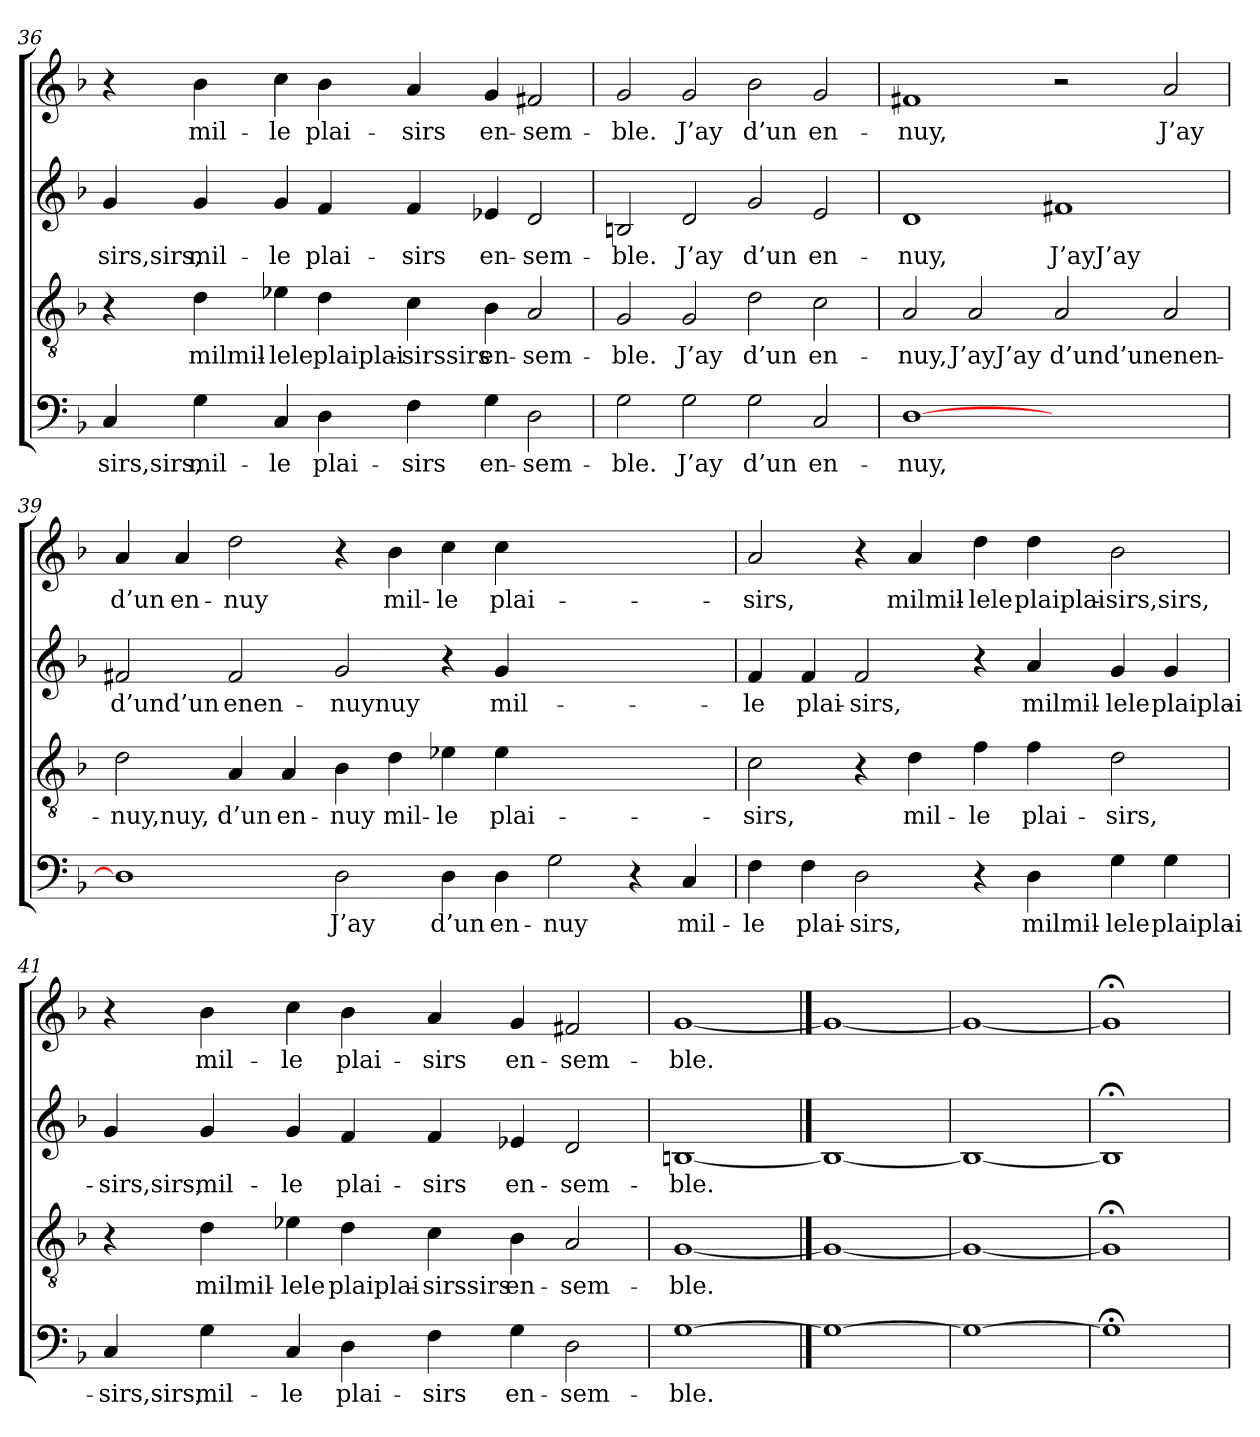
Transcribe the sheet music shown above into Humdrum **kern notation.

**kern	**text	**kern	**text	**kern	**text	**kern	**text
*part4	*part4	*part3	*part3	*part2	*part2	*part1	*part1
*staff4	*staff4	*staff3	*staff3	*staff2	*staff2	*staff1	*staff1
*clefF4	*	*clefGv2	*	*clefG2	*	*clefG2	*
*k[b-]	*	*k[b-]	*	*k[b-]	*	*k[b-]	*
=36	=36	=36	=36	=36	=36	=36	=36
4C	-sirs,sirs,	4r	.	4g	-sirs,sirs,	4r	.
4G	mil-	4d	milmil-	4g	mil-	4b-	mil-
4C	-le	4e-X	-lele	4g	-le	4cc	-le
4D	plai-	4d	plaiplai-	4f	plai-	4b-	plai-
4F	-sirs	4c	-sirssirs	4f	-sirs	4a	-sirs
4G	en-	4B-	en-	4e-X	en-	4g	en-
2D	-sem-	2A	-sem-	2d	-sem-	2f#X	-sem-
=37	=37	=37	=37	=37	=37	=37	=37
2G	-ble.	2G	-ble.	2Bn	-ble.	2g	-ble.
2G	J’ay	2G	J’ay	2d	J’ay	2g	J’ay
2G	d’un	2d	d’un	2g	d’un	2b-	d’un
2C	en-	2c	en-	2e	en-	2g	en-
!!LO:LB:g=z
=38	=38	=38	=38	=38	=38	=38	=38
[1D	-nuy,	2A	-nuy,	1d	-nuy,	1f#X	-nuy,
.	.	2A	J’ayJ’ay	.	.	.	.
1ryy	.	2A	d’und’un	1f#X	J’ayJ’ay	2r	.
.	.	2A	enen-	.	.	2a	J’ay
=39	=39	=39	=39	=39	=39	=39	=39
1D]	.	2d	-nuy,nuy,	2f#X	d’und’un	4a	d’un
.	.	.	.	.	.	4a	en-
.	.	4A	d’un	2f#	enen-	2dd	-nuy
.	.	4A	en-	.	.	.	.
2D	J’ay	4B-	-nuy	2g	-nuynuy	4r	.
.	.	4d	mil-	.	.	4b-	mil-
4D	d’un	4e-X	-le	4r	.	4cc	-le
4D	en-	4e-	plai-	4g	mil-	4cc	plai-
2G	-nuy	1ryy	.	1ryy	.	1ryy	.
4r	.	.	.	.	.	.	.
4C	mil-	.	.	.	.	.	.
=40	=40	=40	=40	=40	=40	=40	=40
4F	-le	2c	-sirs,	4f	-le	2a	-sirs,
4F	plai-	.	.	4f	plai-	.	.
2D	-sirs,	4r	.	2f	-sirs,	4r	.
.	.	4d	mil-	.	.	4a	milmil-
4r	.	4f	-le	4r	.	4dd	-lele
4D	milmil-	4f	plai-	4a	milmil-	4dd	plaiplai-
4G	-lele	2d	-sirs,	4g	-lele	2b-	-sirs,sirs,
4G	plaiplai-	.	.	4g	plaiplai-	.	.
=41	=41	=41	=41	=41	=41	=41	=41
4C	-sirs,sirs,	4r	.	4g	-sirs,sirs,	4r	.
4G	mil-	4d	milmil-	4g	mil-	4b-	mil-
4C	-le	4e-X	-lele	4g	-le	4cc	-le
4D	plai-	4d	plaiplai-	4f	plai-	4b-	plai-
4F	-sirs	4c	-sirssirs	4f	-sirs	4a	-sirs
4G	en-	4B-	en-	4e-X	en-	4g	en-
2D	-sem-	2A	-sem-	2d	-sem-	2f#X	-sem-
=42	=42	=42	=42	=42	=42	=42	=42
[1G	-ble.	[1G	-ble.	[1Bn	-ble.	[1g	-ble.
==43	==43	==43	==43	==43	==43	==43	==43
1G_	.	1G_	.	1B_	.	1g_	.
=44	=44	=44	=44	=44	=44	=44	=44
1G_	.	1G_	.	1B_	.	1g_	.
=45	=45	=45	=45	=45	=45	=45	=45
1G;<]	.	1G;<]	.	1B;<]	.	1g;<]	.
=	=	=	=	=	=	=	=
*-	*-	*-	*-	*-	*-	*-	*-
